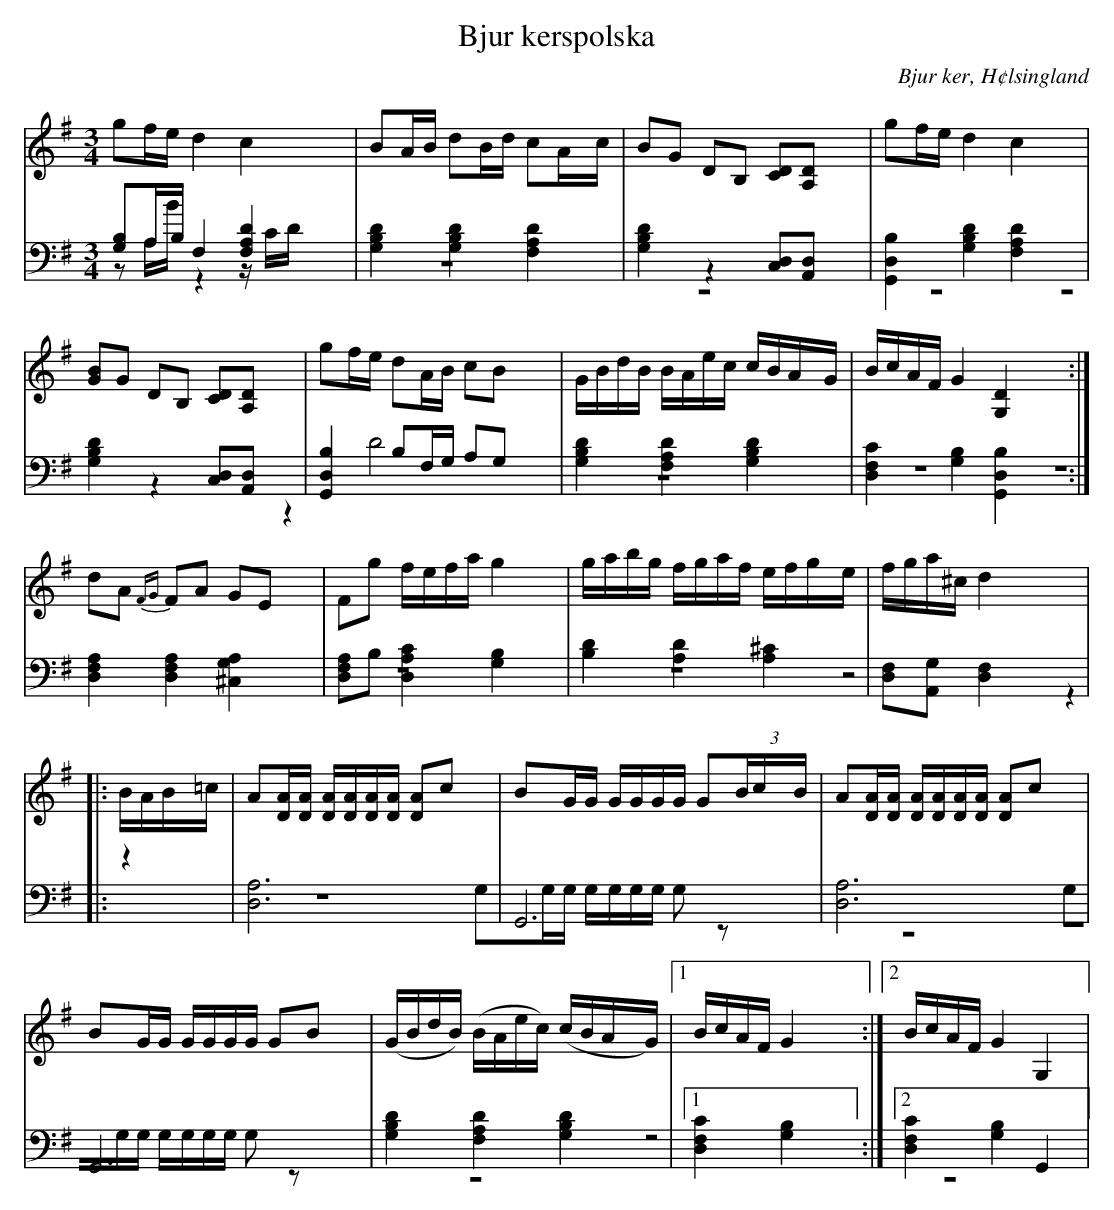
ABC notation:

X:1
T: Bjur kerspolska
O: Bjur ker, H¢lsingland
M: 3/4
L: 1/8
K: G
V:1
V:2
V:3 merge
V:1
gf/e/ d2 c2|BA/B/ dB/d/ cA/c/| BG DB, [CD][A,D]|gf/e/ d2 c2|
[GB]G DB, [CD][A,D] |gf/e/ dA/B/ cB|G/B/d/B/ B/A/e/c/ c/B/A/G/|B/c/A/F/ G2 [G,2D2]:|
dA {FG}FA GE|Fg f/e/f/a/ g2|g/a/b/g/ f/g/a/f/ e/f/g/e/ |f/g/a/^c/ d2 |
|:B/A/B/=c/|A[D/A/][D/A/] [D/A/][D/A/][D/A/][D/A/] [DA]c|BG/G/ G/G/G/G/ G(3B/c/B/|A[D/A/][D/A/] [D/A/][D/A/][D/A/][D/A/] [DA]c|
BG/G/ G/G/G/G/ GB|(G/B/d/B/) (B/A/e/c/) (c/B/A/G/)|1 B/c/A/F/ G2:|2 B/c/A/F/ G2 G,2|
V:2 clef=bass
[G,B,]A,/B,/ F,2 [F,2A,2 D2]|[G,2B,2D2] [G,2B,2D2] [F,2A,2 D2]|[G,2B,2D2] z2 [C,D,][A,,D,]|[G,,2D,2B,2] [G,2B,2D2] [F,2A,2 D2]|
[G,2B,2D2] z2 [C,D,][A,,D,]|[G,,2D,2B,2] B,F,/G,/ A,G,|[G,2B,2D2] [F,2A,2 D2] [G,2B,2D2]|[D,2F,2C2] [G,2B,2][G,,2D,2B,2]:|
[D,2F,2A,2] [D,2F,2A,2] [^C,2G,2A,2]|[D,F,A,]B, [D,2A,2C2] [G,2B,2]|[B,2D2] [A,2D2] [A,2^C2]|[D,F,][A,,G,] [D,2F,2]|
|:z2|[D,6A,6]|G,,6|[D,6A,6]|
G,,6|[G,2B,2D2] [F,2A,2 D2] [G,2B,2D2]|1 [D,2F,2C2] [G,2B,2] :|2 [D,2F,2C2] [G,2B,2] G,,2|
V:3  clef=bass
zA,/B/ z2 z/C/D/ |z6|z6|z6|
z6|z2 D4|z6|z6:|
z6|z6|z6|z4|
|:z2|z6|G,G,/G,/ G,/G,/G,/G,/ G,z|z6 |
G,G,/G,/ G,/G,/G,/G,/ G,z|z6|1 z4:|2 z6|
